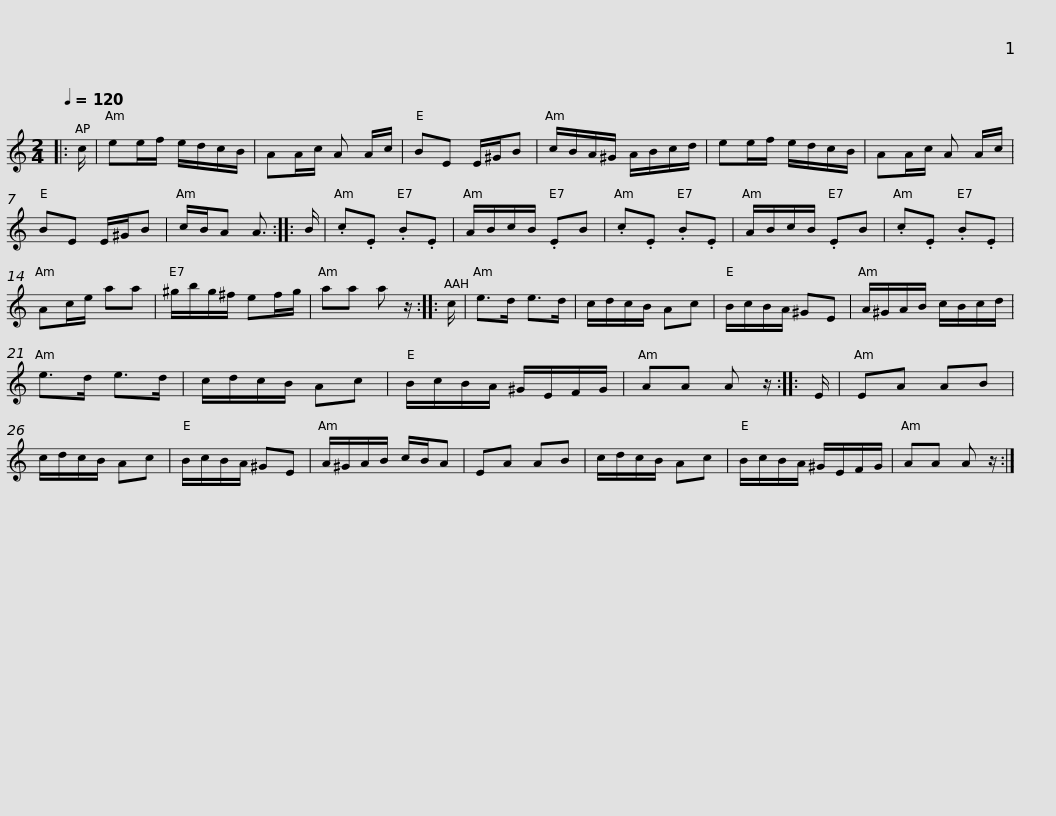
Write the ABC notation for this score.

X:1
L:1/8
Q:1/4=120
M:2/4
I:linebreak $
K:C
V:1 treble
V:1
|: c/ | ee/f/ e/d/c/B/ | AA/c/ A A/c/ | BE E/^G/B | c/B/A/^G/ A/B/c/d/ |$ %5
 ee/f/ e/d/c/B/ | AA/c/ A A/c/ | BE E/^G/B | c/B/A A3/2 ::$ B/ | %10
 .c.E .B.E | A/B/c/B/ .EB | .c.E .B.E | A/B/c/B/ .EB |$ .c.E .B.E | %15
 Ac/e/ aa | ^g/b/g/^f/ ef/g/ | aa a z/ ::$ c/ | e>d e>d | %20
 c/d/c/B/ Ac | B/c/B/A/ ^GE | A/^G/A/B/ c/B/c/d/ |$ e>d e>d | c/d/c/B/ Ac | %25
 B/c/B/A/ ^G/E/F/G/ | AA A z/ ::$ E/ | EA AB | c/d/c/B/ Ac | %30
 B/c/B/A/ ^GE | A/^G/A/B/ c/B/A |$ EA AB | c/d/c/B/ Ac | B/c/B/A/ ^G/E/F/G/ | %35
 AA A z/ :| %36
